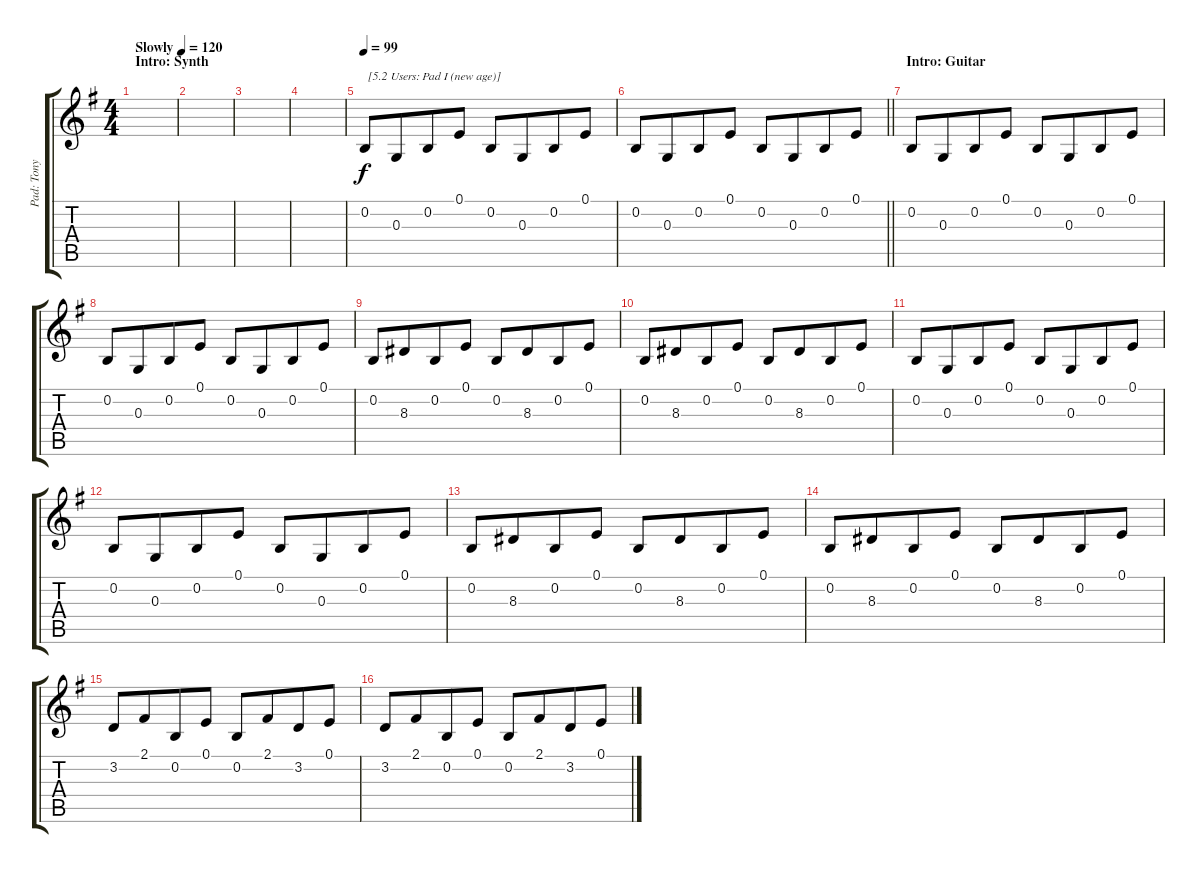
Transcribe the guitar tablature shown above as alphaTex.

\track ("Pad: Tony" "Pad: Tony") {instrument pad1newage}
\staff {score tabs}
\tuning (E4 B3 G3 D3 A2 E2) {hide}
\ts (4 4)
\section ("" "Intro: Synth")
\tempo (120 "Slowly")
\clef g2
\ks g
|
|
|
|
\tempo 99
0.2.8{txt " [5.2 Users: Pad I (new age)]" volume 0} 0.3.8{beam merge} 0.2.8 0.1.8{volume 10 beam split} 0.2.8 0.3.8{beam merge} 0.2.8 0.1.8 |
\barLineRight lightlight
0.2.8 0.3.8{beam merge} 0.2.8 0.1.8{beam split} 0.2.8 0.3.8{beam merge} 0.2.8 0.1.8 |
\section ("" "Intro: Guitar")
0.2.8 0.3.8{beam merge} 0.2.8 0.1.8{beam split} 0.2.8 0.3.8{beam merge} 0.2.8 0.1.8 |
0.2.8 0.3.8{beam merge} 0.2.8 0.1.8{beam split} 0.2.8 0.3.8{beam merge} 0.2.8 0.1.8 |
0.2.8 8.3.8{beam merge} 0.2.8 0.1.8 0.2.8 8.3.8{beam merge} 0.2.8 0.1.8 |
0.2.8 8.3.8{beam merge} 0.2.8 0.1.8 0.2.8 8.3.8{beam merge} 0.2.8 0.1.8 |
0.2.8 0.3.8{beam merge} 0.2.8 0.1.8{beam split} 0.2.8 0.3.8{beam merge} 0.2.8 0.1.8 |
0.2.8 0.3.8{beam merge} 0.2.8 0.1.8{beam split} 0.2.8 0.3.8{beam merge} 0.2.8 0.1.8 |
0.2.8 8.3.8{beam merge} 0.2.8 0.1.8 0.2.8 8.3.8{beam merge} 0.2.8 0.1.8 |
0.2.8 8.3.8{beam merge} 0.2.8 0.1.8 0.2.8 8.3.8{beam merge} 0.2.8 0.1.8 |
3.2.8 2.1.8{beam merge} 0.2.8 0.1.8 0.2.8 2.1.8{beam merge} 3.2.8 0.1.8 |
3.2.8 2.1.8{beam merge} 0.2.8 0.1.8 0.2.8 2.1.8{beam merge} 3.2.8 0.1.8
